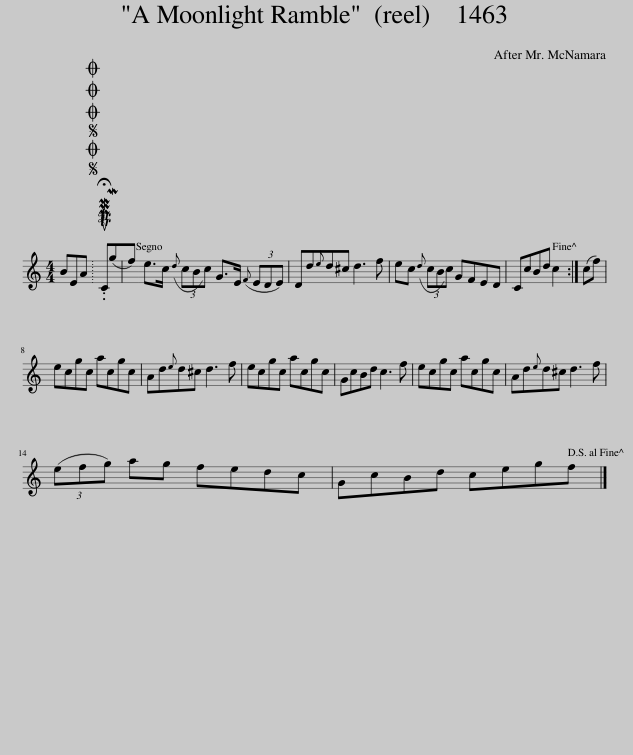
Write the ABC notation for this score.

X:1
L:1/8
M:4/4
I:linebreak $
K:C
V:1 treble
V:1
 BEA |SOSOOO .!fermata!PMTuC(Mgf) | e>c({d} (3cBc) G>E({F} (3EDE) | Dd{e}d^c d3 f | ec({d} (3cBc) GFED | %5
 CcBd c2 :| (cf) |$ ecgc acgc | Ad{e}d^c d3 f | ecgc acgc | %10
 GcBd c3 f | ecgc acgc | Ad{e}d^c d3 f |$ (3(efg) ag fedc | GcBd cegf |] %15
